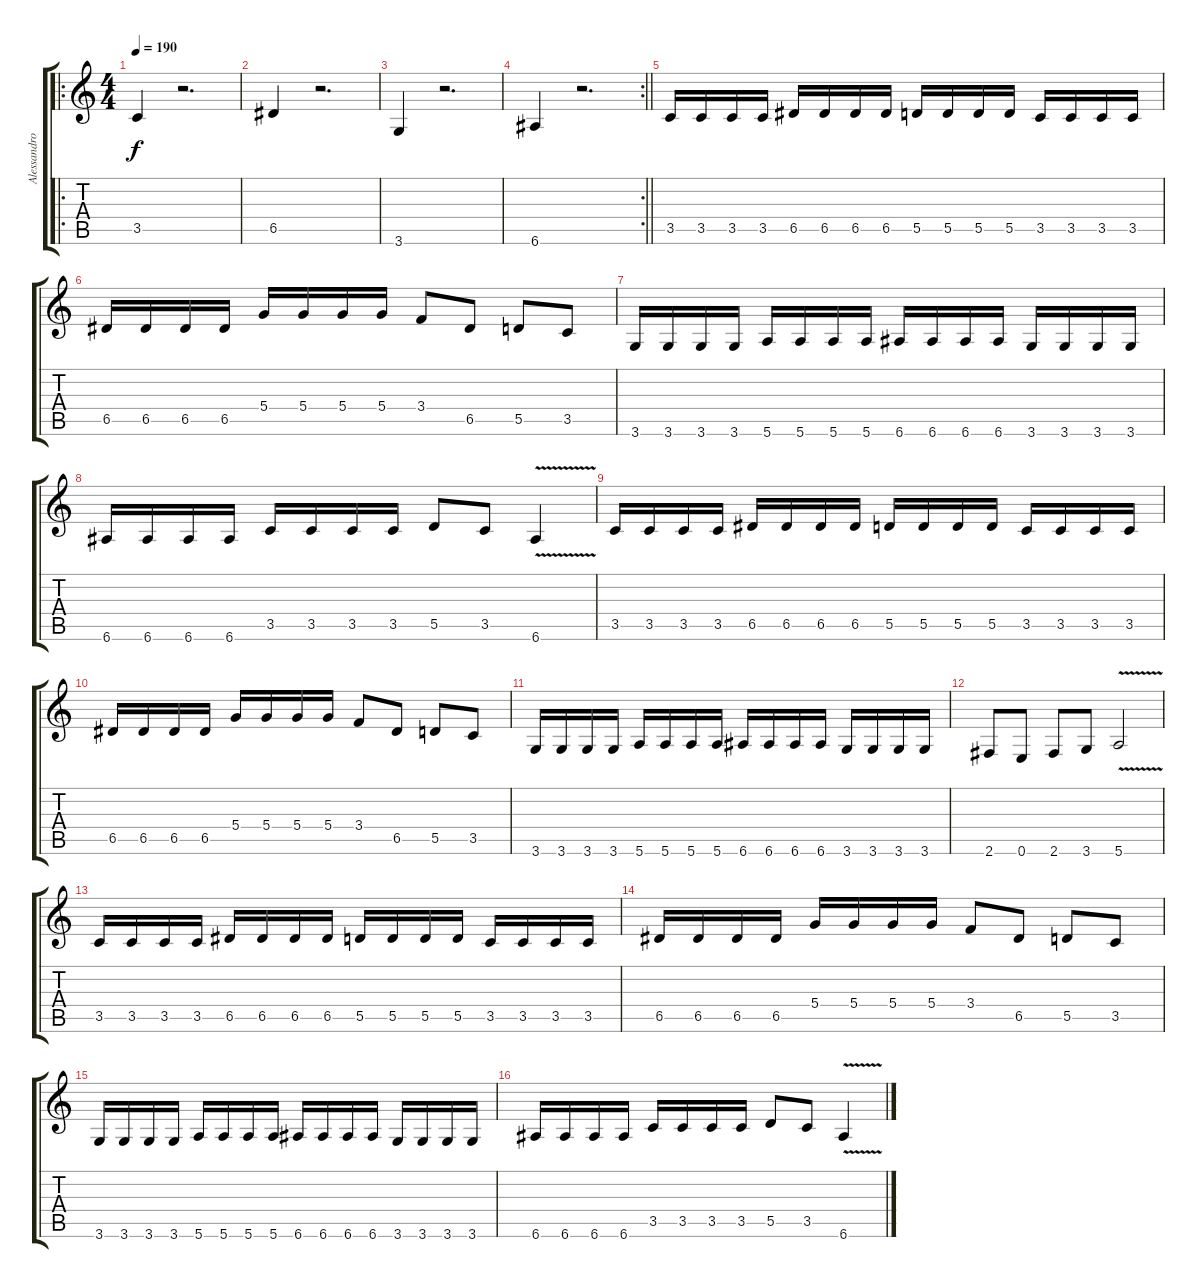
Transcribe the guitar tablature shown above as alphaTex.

\track ("Alessandro Lotta" "Alessandro") {instrument electricbassfinger}
\staff {score tabs}
\tuning (E4 B3 G3 D3 A2 E2) {hide}
\ro
\ts (4 4)
\tempo 190
\clef g2
\ks c
3.5.4{dy f instrument electricbassfinger} r.2{d} |
6.5.4 r.2{d} |
3.6.4 r.2{d} |
\rc 2
\barLineRight lightlight
6.6.4 r.2{d} |
\section ("" "")
3.5.16 3.5.16 3.5.16 3.5.16 6.5.16 6.5.16 6.5.16 6.5.16 5.5.16 5.5.16 5.5.16 5.5.16 3.5.16 3.5.16 3.5.16 3.5.16 |
6.5.16 6.5.16 6.5.16 6.5.16 5.4.16 5.4.16 5.4.16 5.4.16 3.4.8 6.5.8 5.5.8 3.5.8 |
3.6.16 3.6.16 3.6.16 3.6.16 5.6.16 5.6.16 5.6.16 5.6.16 6.6.16 6.6.16 6.6.16 6.6.16 3.6.16 3.6.16 3.6.16 3.6.16 |
6.6.16 6.6.16 6.6.16 6.6.16 3.5.16 3.5.16 3.5.16 3.5.16 5.5.8 3.5.8 6.6{v}.4 |
3.5.16 3.5.16 3.5.16 3.5.16 6.5.16 6.5.16 6.5.16 6.5.16 5.5.16 5.5.16 5.5.16 5.5.16 3.5.16 3.5.16 3.5.16 3.5.16 |
6.5.16 6.5.16 6.5.16 6.5.16 5.4.16 5.4.16 5.4.16 5.4.16 3.4.8 6.5.8 5.5.8 3.5.8 |
3.6.16 3.6.16 3.6.16 3.6.16 5.6.16 5.6.16 5.6.16 5.6.16 6.6.16 6.6.16 6.6.16 6.6.16 3.6.16 3.6.16 3.6.16 3.6.16 |
2.6.8 0.6.8 2.6.8 3.6.8 5.6{v}.2 |
3.5.16 3.5.16 3.5.16 3.5.16 6.5.16 6.5.16 6.5.16 6.5.16 5.5.16 5.5.16 5.5.16 5.5.16 3.5.16 3.5.16 3.5.16 3.5.16 |
6.5.16 6.5.16 6.5.16 6.5.16 5.4.16 5.4.16 5.4.16 5.4.16 3.4.8 6.5.8 5.5.8 3.5.8 |
3.6.16 3.6.16 3.6.16 3.6.16 5.6.16 5.6.16 5.6.16 5.6.16 6.6.16 6.6.16 6.6.16 6.6.16 3.6.16 3.6.16 3.6.16 3.6.16 |
6.6.16 6.6.16 6.6.16 6.6.16 3.5.16 3.5.16 3.5.16 3.5.16 5.5.8 3.5.8 6.6{v}.4
